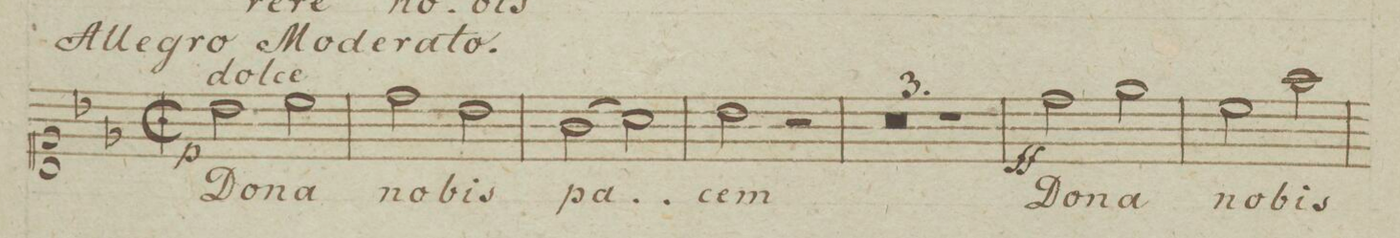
**kern	**text	**dynam
*I"Canto	*	*
*clefC1	*	*
*k[b-e-]	*	*
*met(c|)	*	*
*M2/2	*	*
*	*	*below
2b-\	Do-	p
2cc\	-na	.
=2	=2	=2
2dd\	no-	.
2b-\	-bis	.
=3	=3	=3
(2g\	pa-	.
2a\)	.	.
=4	=4	=4
2b-\	-cem	.
2r	.	.
=5	=5	=5
0r	.	.
=6	=6	=6
=7	=7	=7
1r	.	.
=8	=8	=8
2dd\	do-	ff
2ee-\	-na	.
=9	=9	=9
2cc\	no-	.
2ff\	-bis	.
=10	=10	=10
*-	*-	*-
